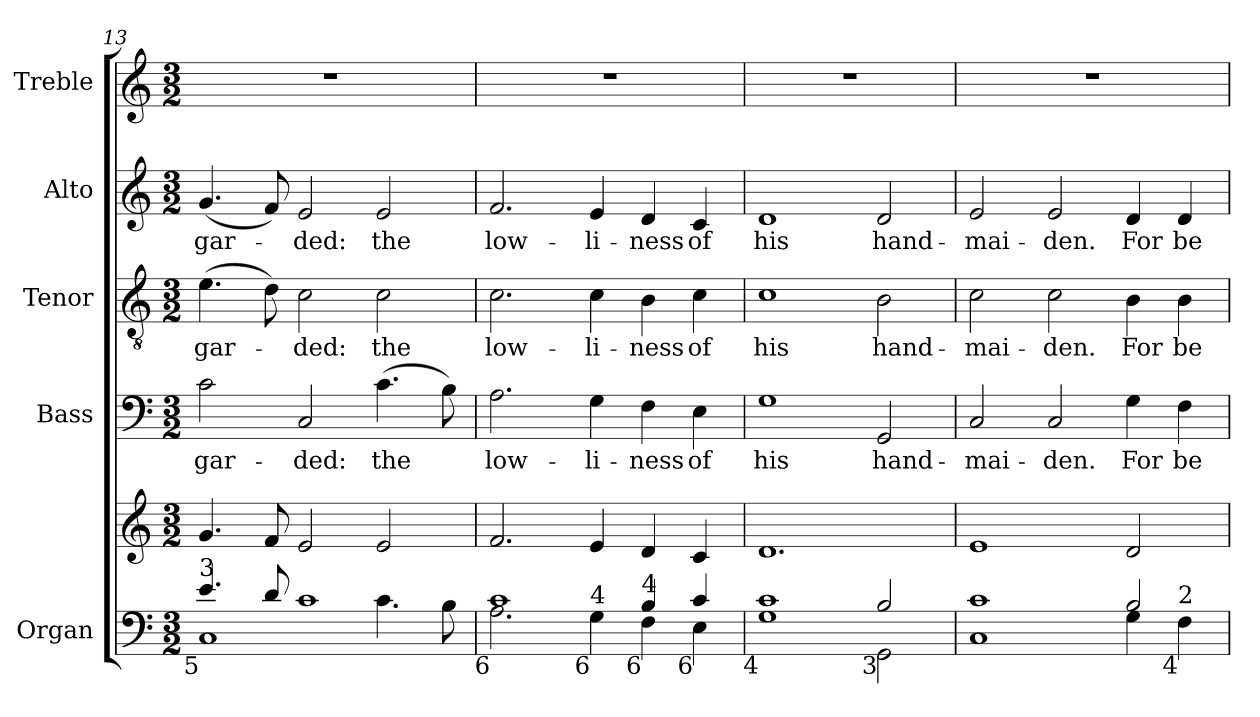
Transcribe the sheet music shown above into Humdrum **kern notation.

**kern	**kern	**kern	**text	**kern	**text	**kern	**text	**kern
*part5	*part5	*part4	*part4	*part3	*part3	*part2	*part2	*part1
*staff6	*staff5	*staff4	*staff4	*staff3	*staff3	*staff2	*staff2	*staff1
*I"Organ	*	*I"Bass	*	*I"Tenor	*	*I"Alto	*	*I"Treble
*I'Org.	*	*I'B.	*	*I'T.	*	*I'A.	*	*I'Tr.
*clefF4	*clefG2	*clefF4	*	*clefGv2	*	*clefG2	*	*clefG2
*	*	*	*	*ITrd7c12	*	*	*	*
*k[]	*k[]	*k[]	*	*k[]	*	*k[]	*	*k[]
*C:	*C:	*C:	*	*C:	*	*C:	*	*C:
*M3/2	*M3/2	*M3/2	*	*M3/2	*	*M3/2	*	*M3/2
=13	=13	=13	=13	=13	=13	=13	=13	=13
*^	*	*	*	*	*	*	*	*
!	!	!	!	!LO:LY:b:color=#000000	!	!	!	!	!
!	!	!	!	!	!	!LO:LY:b:color=#000000	!	!	!
!LO:TX:b:rj:t=5	!	!	!	!	!	!	!	!	!
!LO:TX:t=3	!	!	!	!	!	!	!	!	!
!	!	!	!	!	!	!	!	!LO:LY:b:color=#000000	!LO:N:vis=1
4.ei/	1Ci	4.gi/	2ci\	-gar-	(4.Ei\	-gar-	(4.gi/	-gar-	1.r
8di/	.	8fi/	.	.	8Di\)	.	8fi/)	.	.
!	!	!	!	!LO:LY:b:color=#000000	!	!	!	!	!
!	!	!	!	!	!	!LO:LY:b:color=#000000	!	!	!
!	!	!	!	!	!	!	!	!LO:LY:b:color=#000000	!
1ci	.	2ei/	2Ci/	-ded:	2Ci\	-ded:	2ei/	-ded:	.
!	!	!	!	!LO:LY:b:color=#000000	!	!	!	!	!
!	!	!	!	!	!	!LO:LY:b:color=#000000	!	!	!
!	!	!	!	!	!	!	!	!LO:LY:b:color=#000000	!
.	4.ci\	2ei/	(4.ci\	the	2Ci\	the	2ei/	the	.
.	8Bi\	.	8Bi\)	.	.	.	.	.	.
=14	=14	=14	=14	=14	=14	=14	=14	=14	=14
!	!	!	!	!LO:LY:b:color=#000000	!	!	!	!	!
!	!	!	!	!	!	!LO:LY:b:color=#000000	!	!	!
!LO:TX:b:rj:t=6	!	!	!	!	!	!	!	!	!
!	!	!	!	!	!	!	!	!LO:LY:b:color=#000000	!LO:N:vis=1
1ci	2.Ai\	2.fi/	2.Ai\	low-	2.Ci\	low-	2.fi/	low-	1.r
!	!	!	!	!LO:LY:b:color=#000000	!	!	!	!	!
!	!	!	!	!	!	!LO:LY:b:color=#000000	!	!	!
!	!LO:TX:b:rj:t=6	!	!	!	!	!	!	!	!
!	!LO:TX:t=4	!	!	!	!	!	!	!	!
!	!	!	!	!	!	!	!	!LO:LY:b:color=#000000	!
.	4Gi\	4ei/	4Gi\	-li-	4Ci\	-li-	4ei/	-li-	.
!	!	!	!	!LO:LY:b:color=#000000	!	!	!	!	!
!	!	!	!	!	!	!LO:LY:b:color=#000000	!	!	!
!LO:TX:b:rj:t=6	!	!	!	!	!	!	!	!	!
!LO:TX:t=4	!	!	!	!	!	!	!	!	!
!	!	!	!	!	!	!	!	!LO:LY:b:color=#000000	!
4Bi/	4Fi\	4di/	4Fi\	-ness	4BBi\	-ness	4di/	-ness	.
!	!	!	!	!LO:LY:b:color=#000000	!	!	!	!	!
!	!	!	!	!	!	!LO:LY:b:color=#000000	!	!	!
!LO:TX:b:rj:t=6	!	!	!	!	!	!	!	!	!
!	!	!	!	!	!	!	!	!LO:LY:b:color=#000000	!
4ci/	4Ei\	4ci/	4Ei\	of	4Ci\	of	4ci/	of	.
!!LO:LB:g=z
=15	=15	=15	=15	=15	=15	=15	=15	=15	=15
!	!	!	!	!LO:LY:b:color=#000000	!	!	!	!	!
!	!	!	!	!	!	!LO:LY:b:color=#000000	!	!	!
!LO:TX:b:rj:t=4	!	!	!	!	!	!	!	!	!
!	!	!	!	!	!	!	!	!LO:LY:b:color=#000000	!LO:N:vis=1
1ci	1Gi	1.di	1Gi	his	1Ci	his	1di	his	1.r
!	!	!	!	!LO:LY:b:color=#000000	!	!	!	!	!
!	!	!	!	!	!	!LO:LY:b:color=#000000	!	!	!
!LO:TX:b:rj:t=3	!	!	!	!	!	!	!	!	!
!	!	!	!	!	!	!	!	!LO:LY:b:color=#000000	!
2Bi/	2GGi\	.	2GGi/	hand-	2BBi\	hand-	2di/	hand-	.
=16	=16	=16	=16	=16	=16	=16	=16	=16	=16
!	!	!	!	!LO:LY:b:color=#000000	!	!	!	!	!
!	!	!	!	!	!	!LO:LY:b:color=#000000	!	!	!
!	!	!	!	!	!	!	!	!LO:LY:b:color=#000000	!LO:N:vis=1
1ci	1Ci	1ei	2Ci/	-mai-	2Ci\	-mai-	2ei/	-mai-	1.r
!	!	!	!	!LO:LY:b:color=#000000	!	!	!	!	!
!	!	!	!	!	!	!LO:LY:b:color=#000000	!	!	!
!	!	!	!	!	!	!	!	!LO:LY:b:color=#000000	!
.	.	.	2Ci/	-den.	2Ci\	-den.	2ei/	-den.	.
!	!	!	!	!LO:LY:b:color=#000000	!	!	!	!	!
!	!	!	!	!	!	!LO:LY:b:color=#000000	!	!	!
!	!	!	!	!	!	!	!	!LO:LY:b:color=#000000	!
2Bi/	4Gi\	2di/	4Gi\	For	4BBi\	For	4di/	For	.
!	!	!	!	!LO:LY:b:color=#000000	!	!	!	!	!
!	!	!	!	!	!	!LO:LY:b:color=#000000	!	!	!
!	!LO:TX:b:rj:t=4	!	!	!	!	!	!	!	!
!	!LO:TX:t=2	!	!	!	!	!	!	!	!
!	!	!	!	!	!	!	!	!LO:LY:b:color=#000000	!
.	4Fi\	.	4Fi\	be-	4BBi\	be-	4di/	be-	.
*v	*v	*	*	*	*	*	*	*	*
=	=	=	=	=	=	=	=	=
*-	*-	*-	*-	*-	*-	*-	*-	*-
